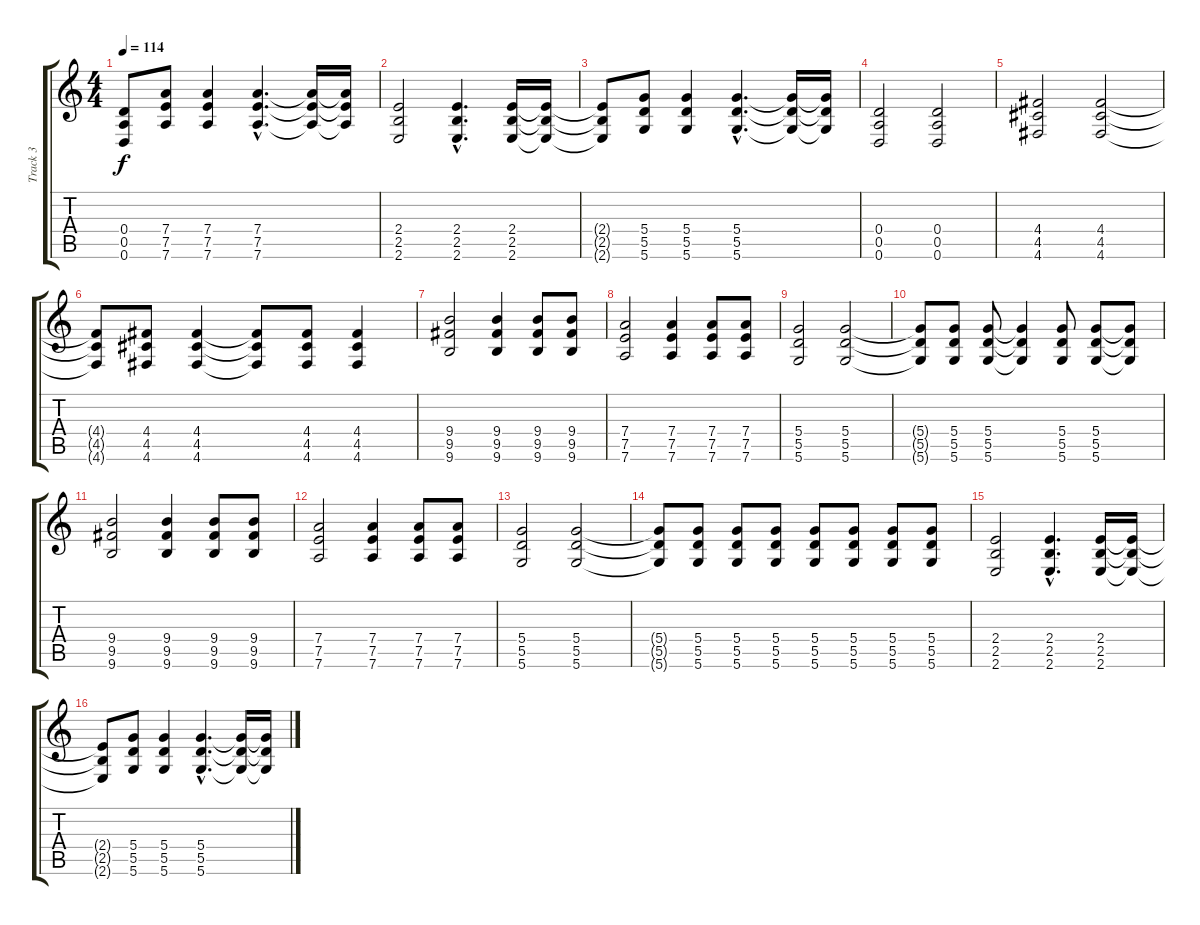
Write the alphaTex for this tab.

\track ("Track 3" "Track 3") {instrument distortionguitar}
\staff {score tabs}
\tuning (E4 B3 G3 D3 A2 D2) {hide}
\ts (4 4)
\tempo 114
\clef g2
\ks c
(0.4{t} 0.5{t} 0.6{t}).8{dy f} (7.4 7.5 7.6).8 (7.4 7.5 7.6).4 (7.4{hac} 7.5{hac} 7.6{hac}).4{d} (7.4{t} 7.5{t} 7.6{t}).16 (7.4{t} 7.5{t} 7.6{t}).16 |
(2.4 2.5 2.6).2 (2.4{hac} 2.5{hac} 2.6{hac}).4{d} (2.4 2.5 2.6).16 (2.4{t} 2.5{t} 2.6{t}).16 |
(2.4{t} 2.5{t} 2.6{t}).8 (5.4 5.5 5.6).8 (5.4 5.5 5.6).4 (5.4{hac} 5.5{hac} 5.6{hac}).4{d} (5.4{t} 5.5{t} 5.6{t}).16 (5.4{t} 5.5{t} 5.6{t}).16 |
(0.4 0.5 0.6).2 (0.4 0.5 0.6).2 |
(4.4 4.5 4.6).2 (4.4 4.5 4.6).2 |
(4.4{t} 4.5{t} 4.6{t}).8 (4.4 4.5 4.6).8 (4.4 4.5 4.6).4 (4.4{t} 4.5{t} 4.6{t}).8 (4.4 4.5 4.6).8 (4.4 4.5 4.6).4 |
(9.4 9.5 9.6).2 (9.4 9.5 9.6).4 (9.4 9.5 9.6).8 (9.4 9.5 9.6).8 |
(7.4 7.5 7.6).2 (7.4 7.5 7.6).4 (7.4 7.5 7.6).8 (7.4 7.5 7.6).8 |
(5.4 5.5 5.6).2 (5.4 5.5 5.6).2 |
(5.4{t} 5.5{t} 5.6{t}).8 (5.4 5.5 5.6).8 (5.4 5.5 5.6).8 (5.4{t} 5.5{t} 5.6{t}).4 (5.4 5.5 5.6).8 (5.4 5.5 5.6).8 (5.4{t} 5.5{t} 5.6{t}).8 |
(9.4 9.5 9.6).2 (9.4 9.5 9.6).4 (9.4 9.5 9.6).8 (9.4 9.5 9.6).8 |
(7.4 7.5 7.6).2 (7.4 7.5 7.6).4 (7.4 7.5 7.6).8 (7.4 7.5 7.6).8 |
(5.4 5.5 5.6).2 (5.4 5.5 5.6).2 |
(5.4{t} 5.5{t} 5.6{t}).8 (5.4 5.5 5.6).8 (5.4 5.5 5.6).8 (5.4 5.5 5.6).8 (5.4 5.5 5.6).8 (5.4 5.5 5.6).8 (5.4 5.5 5.6).8 (5.4 5.5 5.6).8 |
(2.4 2.5 2.6).2 (2.4{hac} 2.5{hac} 2.6{hac}).4{d} (2.4 2.5 2.6).16 (2.4{t} 2.5{t} 2.6{t}).16 |
(2.4{t} 2.5{t} 2.6{t}).8 (5.4 5.5 5.6).8 (5.4 5.5 5.6).4 (5.4{hac} 5.5{hac} 5.6{hac}).4{d} (5.4{t} 5.5{t} 5.6{t}).16 (5.4{t} 5.5{t} 5.6{t}).16
